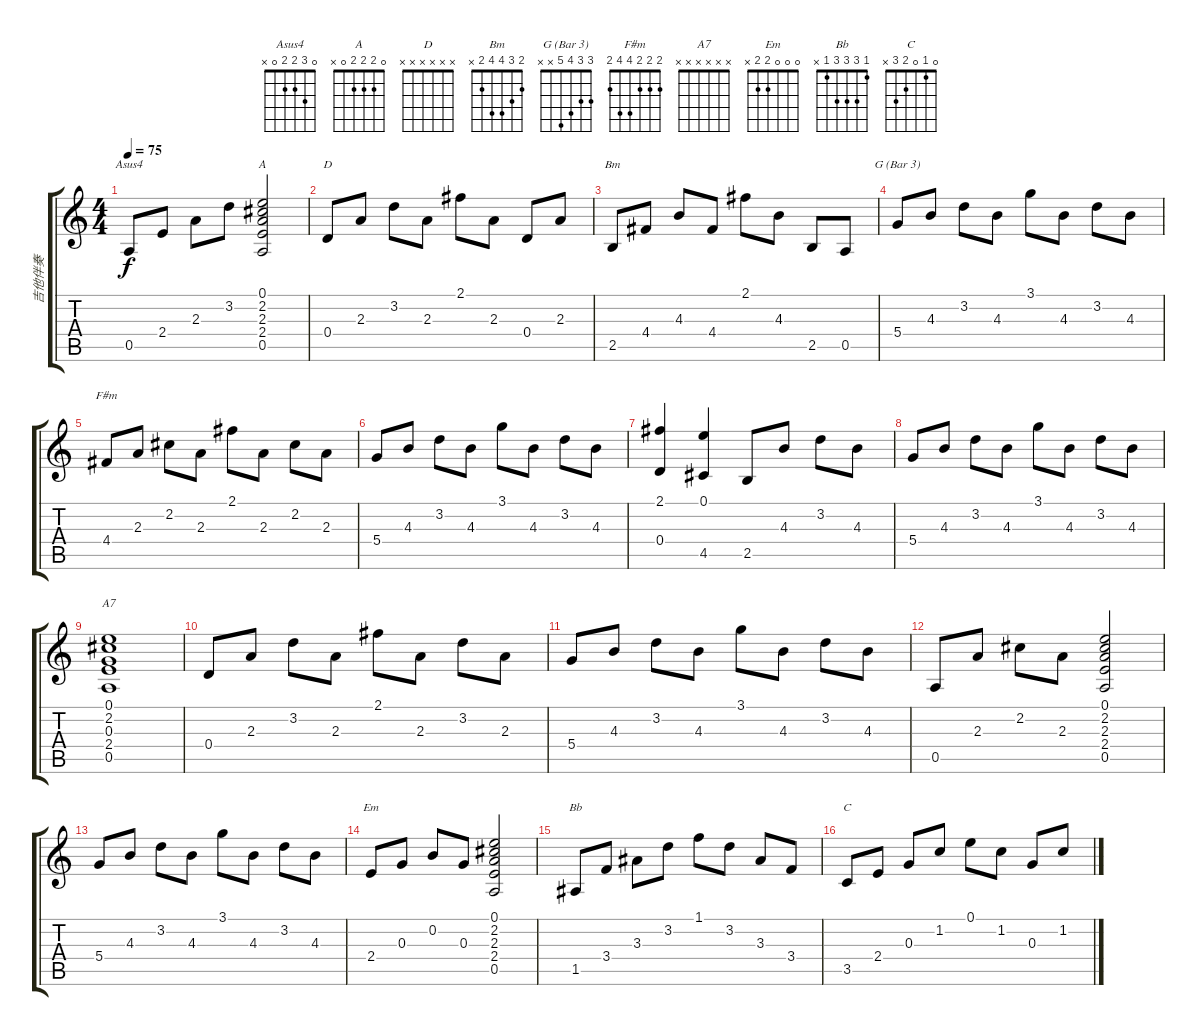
\track ("吉他伴奏" "吉他伴奏") {instrument acousticguitarnylon}
\staff {score tabs}
\tuning (E4 B3 G3 D3 A2 E2) {hide}
\chord ("Asus4" 0 3 2 2 0 x)
\chord ("A" 0 2 2 2 0 x)
\chord ("D" x x x x x x) {firstfret 0}
\chord ("Bm" 2 3 4 4 2 x)
\chord ("G (Bar 3)" 3 3 4 5 x x)
\chord ("F#m" 2 2 2 4 4 2)
\chord ("A7" x x x x x x) {firstfret 0}
\chord ("Em" 0 0 0 2 2 x)
\chord ("Bb" 1 3 3 3 1 x)
\chord ("C" 0 1 0 2 3 x)
\ts (4 4)
\tempo 75
\clef g2
\ks c
0.5.8{ch "Asus4" dy f} 2.4.8 2.3.8 3.2.8 (0.1 2.2 2.3 2.4 0.5).2{ch "A"} |
0.4.8{ch "D"} 2.3.8 3.2.8 2.3.8 2.1.8 2.3.8 0.4.8 2.3.8 |
2.5.8{ch "Bm"} 4.4.8 4.3.8 4.4.8 2.1.8 4.3.8 2.5.8 0.5.8 |
5.4.8{ch "G (Bar 3)"} 4.3.8 3.2.8 4.3.8 3.1.8 4.3.8 3.2.8 4.3.8 |
4.4.8{ch "F#m"} 2.3.8 2.2.8 2.3.8 2.1.8 2.3.8 2.2.8 2.3.8 |
5.4.8 4.3.8 3.2.8 4.3.8 3.1.8 4.3.8 3.2.8 4.3.8 |
(2.1 0.4).4 (0.1 4.5).4 2.5.8 4.3.8 3.2.8 4.3.8 |
5.4.8 4.3.8 3.2.8 4.3.8 3.1.8 4.3.8 3.2.8 4.3.8 |
(0.1 2.2 0.3 2.4 0.5).1{ch "A7"} |
0.4.8 2.3.8 3.2.8 2.3.8 2.1.8 2.3.8 3.2.8 2.3.8 |
5.4.8 4.3.8 3.2.8 4.3.8 3.1.8 4.3.8 3.2.8 4.3.8 |
0.5.8 2.3.8 2.2.8 2.3.8 (0.1 2.2 2.3 2.4 0.5).2 |
5.4.8 4.3.8 3.2.8 4.3.8 3.1.8 4.3.8 3.2.8 4.3.8 |
2.4.8{ch "Em"} 0.3.8 0.2.8 0.3.8 (0.1 2.2 2.3 2.4 0.5).2 |
1.5.8{ch "Bb"} 3.4.8 3.3.8 3.2.8 1.1.8 3.2.8 3.3.8 3.4.8 |
3.5.8{ch "C"} 2.4.8 0.3.8 1.2.8 0.1.8 1.2.8 0.3.8 1.2.8
